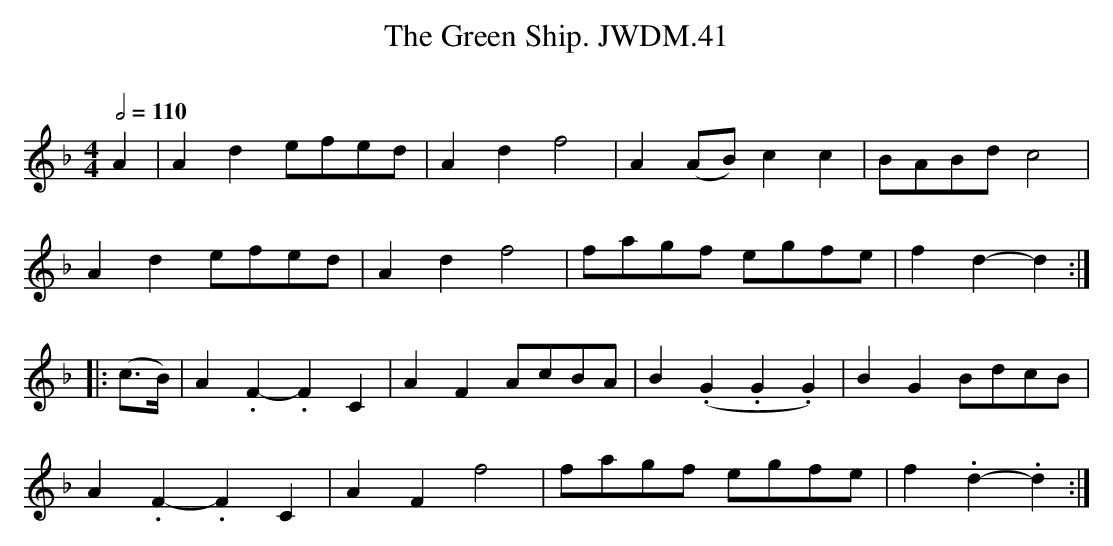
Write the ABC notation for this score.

X:1
T:Green Ship. JWDM.41, The
M:4/4
L:1/8
Q:1/2=110
O:
K:Dm
A2|A2d2 efed|A2d2f4|A2(AB) c2c2|BABd c4|
A2d2efed|A2d2 f4|fagf egfe|f2d2-d2:|
|:(c>B)|A2.F2-.F2C2|A2F2AcBA|B2 (.G2.G2.G2)|B2G2 BdcB|
A2 .F2-.F2C2|A2F2f4|fagf egfe|f2 .d2-.d2:|
